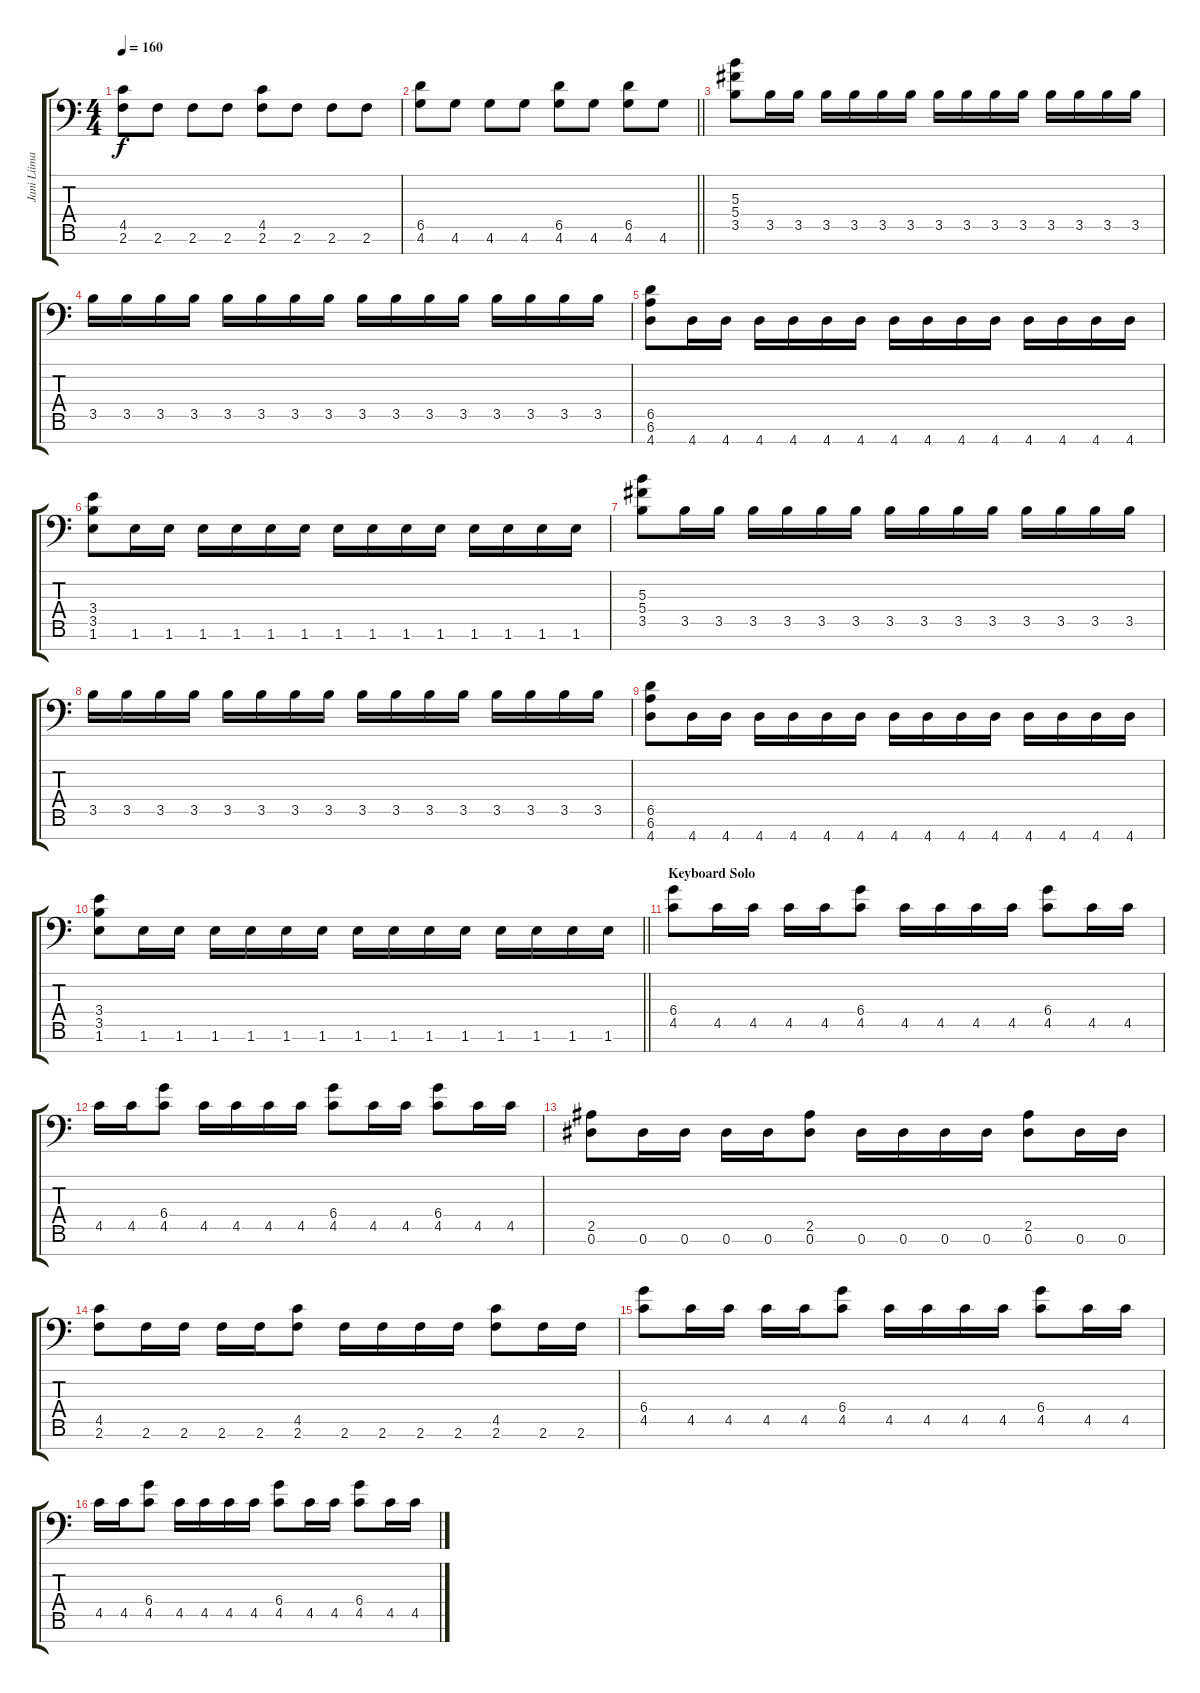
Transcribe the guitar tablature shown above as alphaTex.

\track ("Jani Liimatainen (Rhythm)" "Jani Liima") {instrument distortionguitar}
\staff {score tabs}
\tuning (Eb4 Bb3 Gb3 Db3 Ab2 Eb2 Bb1) {hide}
\ts (4 4)
\tempo 160
\clef f4
\ks c
(4.5 2.6).8{dy f} 2.6.8 2.6.8 2.6.8 (4.5 2.6).8 2.6.8 2.6.8 2.6.8 |
\barLineRight lightlight
(6.5 4.6).8 4.6.8 4.6.8 4.6.8 (6.5 4.6).8 4.6.8 (6.5 4.6).8 4.6.8 |
(5.3 5.4 3.5).8 3.5.16 3.5.16 3.5.16 3.5.16 3.5.16 3.5.16 3.5.16 3.5.16 3.5.16 3.5.16 3.5.16 3.5.16 3.5.16 3.5.16 |
3.5.16 3.5.16 3.5.16 3.5.16 3.5.16 3.5.16 3.5.16 3.5.16 3.5.16 3.5.16 3.5.16 3.5.16 3.5.16 3.5.16 3.5.16 3.5.16 |
(6.5 6.6 4.7).8 4.7.16 4.7.16 4.7.16 4.7.16 4.7.16 4.7.16 4.7.16 4.7.16 4.7.16 4.7.16 4.7.16 4.7.16 4.7.16 4.7.16 |
(3.4 3.5 1.6).8 1.6.16 1.6.16 1.6.16 1.6.16 1.6.16 1.6.16 1.6.16 1.6.16 1.6.16 1.6.16 1.6.16 1.6.16 1.6.16 1.6.16 |
(5.3 5.4 3.5).8 3.5.16 3.5.16 3.5.16 3.5.16 3.5.16 3.5.16 3.5.16 3.5.16 3.5.16 3.5.16 3.5.16 3.5.16 3.5.16 3.5.16 |
3.5.16 3.5.16 3.5.16 3.5.16 3.5.16 3.5.16 3.5.16 3.5.16 3.5.16 3.5.16 3.5.16 3.5.16 3.5.16 3.5.16 3.5.16 3.5.16 |
(6.5 6.6 4.7).8 4.7.16 4.7.16 4.7.16 4.7.16 4.7.16 4.7.16 4.7.16 4.7.16 4.7.16 4.7.16 4.7.16 4.7.16 4.7.16 4.7.16 |
\barLineRight lightlight
(3.4 3.5 1.6).8 1.6.16 1.6.16 1.6.16 1.6.16 1.6.16 1.6.16 1.6.16 1.6.16 1.6.16 1.6.16 1.6.16 1.6.16 1.6.16 1.6.16 |
\section ("" "Keyboard Solo")
(6.4 4.5).8{volume 10} 4.5.16 4.5.16 4.5.16 4.5.16 (6.4 4.5).8 4.5.16 4.5.16 4.5.16 4.5.16 (6.4 4.5).8 4.5.16 4.5.16 |
4.5.16 4.5.16 (6.4 4.5).8 4.5.16 4.5.16 4.5.16 4.5.16 (6.4 4.5).8 4.5.16 4.5.16 (6.4 4.5).8 4.5.16 4.5.16 |
(2.5 0.6).8 0.6.16 0.6.16 0.6.16 0.6.16 (2.5 0.6).8 0.6.16 0.6.16 0.6.16 0.6.16 (2.5 0.6).8 0.6.16 0.6.16 |
(4.5 2.6).8 2.6.16 2.6.16 2.6.16 2.6.16 (4.5 2.6).8 2.6.16 2.6.16 2.6.16 2.6.16 (4.5 2.6).8 2.6.16 2.6.16 |
(6.4 4.5).8 4.5.16 4.5.16 4.5.16 4.5.16 (6.4 4.5).8 4.5.16 4.5.16 4.5.16 4.5.16 (6.4 4.5).8 4.5.16 4.5.16 |
4.5.16 4.5.16 (6.4 4.5).8 4.5.16 4.5.16 4.5.16 4.5.16 (6.4 4.5).8 4.5.16 4.5.16 (6.4 4.5).8 4.5.16 4.5.16
